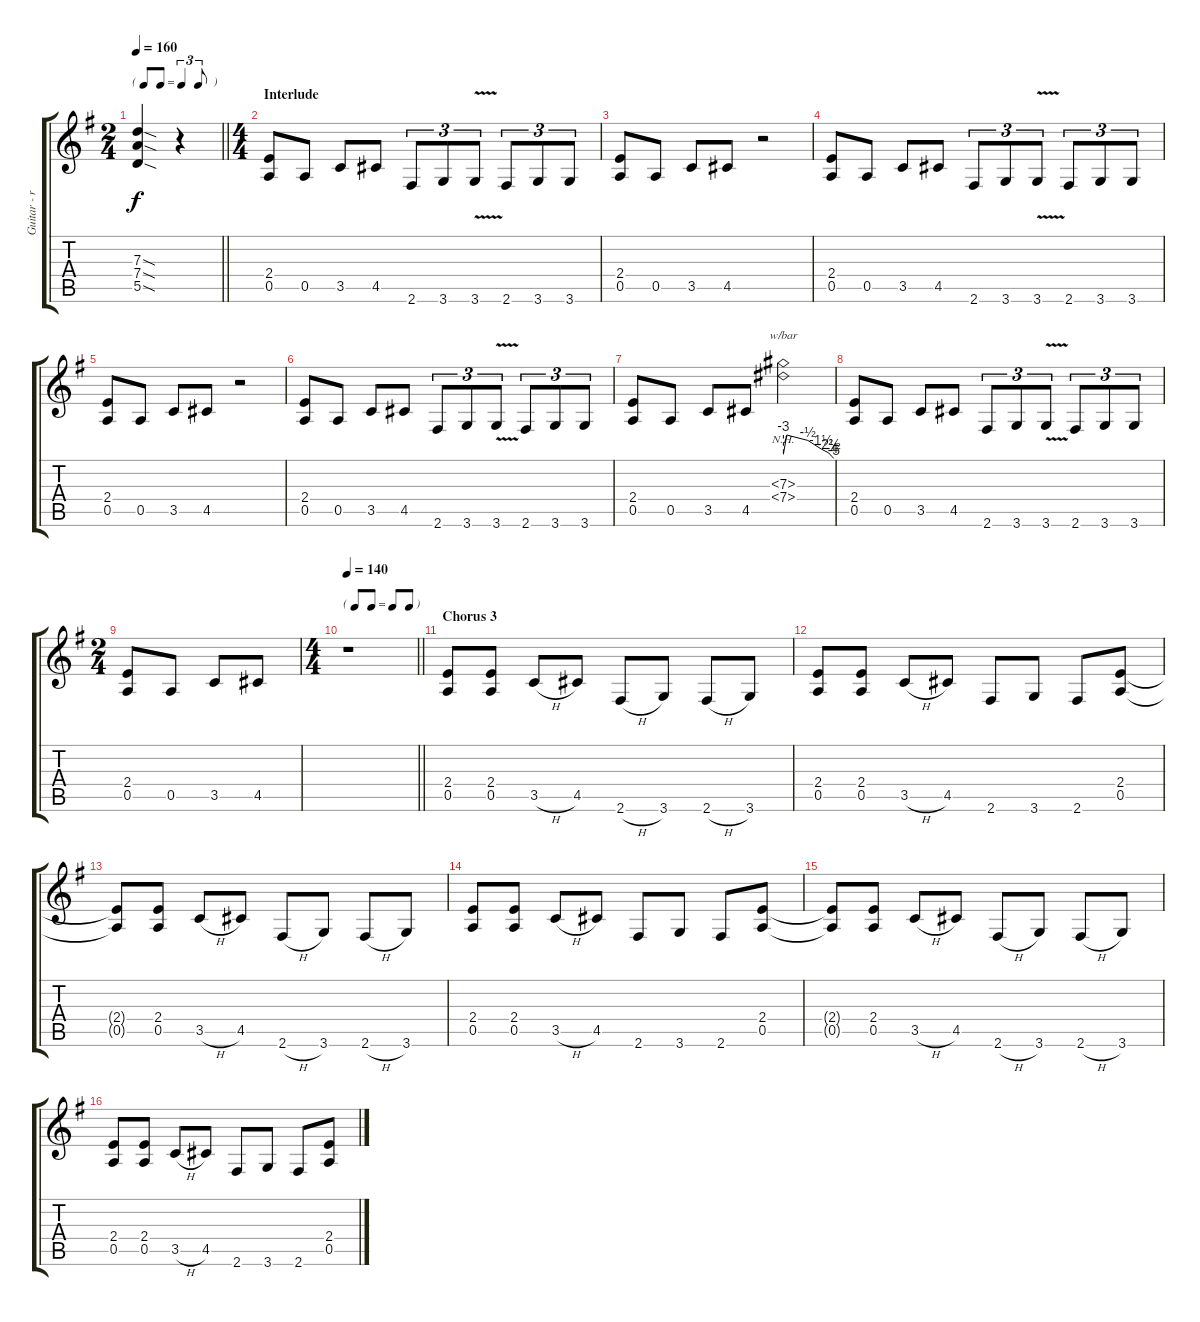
\track ("Guitar - right" "Guitar - r") {instrument distortionguitar}
\staff {score tabs}
\tuning (E4 B3 G3 D3 A2 E2) {hide}
\ts (2 4)
\tf triplet8th
\tempo 60
\tempo 160
\clef g2
\barLineRight lightlight
\ks g
(7.3{sod} 7.4{sod} 5.5{sod}).4{dy f} r.4 |
\ts (4 4)
\section ("" "Interlude")
(2.4 0.5).8 0.5.8 3.5.8 4.5.8 2.6.8{tu (3 2)} 3.6.8{tu (3 2)} 3.6{v}.8{tu (3 2)} 2.6.8{tu (3 2)} 3.6.8{tu (3 2)} 3.6.8{tu (3 2)} |
(2.4 0.5).8 0.5.8 3.5.8 4.5.8 r.2 |
(2.4 0.5).8 0.5.8 3.5.8 4.5.8 2.6.8{tu (3 2)} 3.6.8{tu (3 2)} 3.6{v}.8{tu (3 2)} 2.6.8{tu (3 2)} 3.6.8{tu (3 2)} 3.6.8{tu (3 2)} |
(2.4 0.5).8 0.5.8 3.5.8 4.5.8 r.2 |
(2.4 0.5).8 0.5.8 3.5.8 4.5.8 2.6.8{tu (3 2)} 3.6.8{tu (3 2)} 3.6{v}.8{tu (3 2)} 2.6.8{tu (3 2)} 3.6.8{tu (3 2)} 3.6.8{tu (3 2)} |
(2.4 0.5).8 0.5.8 3.5.8 4.5.8 (7.3{nh} 7.4{nh}).2{tbe (custom default 0 -12 4 0 29 -2 45 -6 54 -10 58 -16 60 -20)} |
(2.4 0.5).8 0.5.8 3.5.8 4.5.8 2.6.8{tu (3 2)} 3.6.8{tu (3 2)} 3.6{v}.8{tu (3 2)} 2.6.8{tu (3 2)} 3.6.8{tu (3 2)} 3.6.8{tu (3 2)} |
\ts (2 4)
(2.4 0.5).8 0.5.8 3.5.8 4.5.8 |
\ts (4 4)
\tf none
\tempo 140
\barLineRight lightlight
r.1 |
\section ("" "Chorus 3")
(2.4 0.5).8 (2.4 0.5).8 3.5{h}.8 4.5.8 2.6{h}.8 3.6.8 2.6{h}.8 3.6.8 |
(2.4 0.5).8 (2.4 0.5).8 3.5{h}.8 4.5.8 2.6.8 3.6.8 2.6.8 (2.4 0.5).8 |
(2.4{t} 0.5{t}).8 (2.4 0.5).8 3.5{h}.8 4.5.8 2.6{h}.8 3.6.8 2.6{h}.8 3.6.8 |
(2.4 0.5).8 (2.4 0.5).8 3.5{h}.8 4.5.8 2.6.8 3.6.8 2.6.8 (2.4 0.5).8 |
(2.4{t} 0.5{t}).8 (2.4 0.5).8 3.5{h}.8 4.5.8 2.6{h}.8 3.6.8 2.6{h}.8 3.6.8 |
(2.4 0.5).8 (2.4 0.5).8 3.5{h}.8 4.5.8 2.6.8 3.6.8 2.6.8 (2.4 0.5).8
